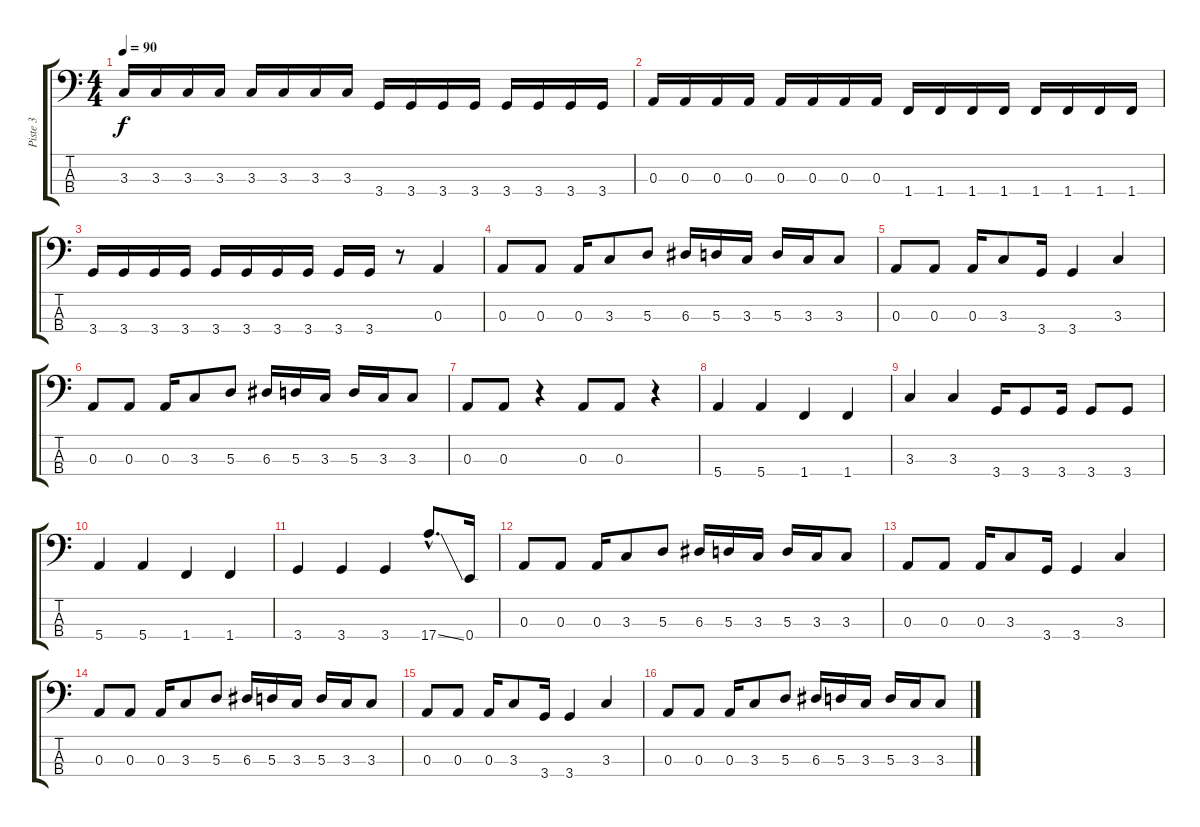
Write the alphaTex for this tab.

\track ("Piste 3" "Piste 3") {instrument electricbasspick}
\staff {score tabs}
\tuning (G2 D2 A1 E1) {hide}
\ts (4 4)
\tempo 90
\clef f4
\ks c
3.3.16{dy f} 3.3.16 3.3.16 3.3.16 3.3.16 3.3.16 3.3.16 3.3.16 3.4.16 3.4.16 3.4.16 3.4.16 3.4.16 3.4.16 3.4.16 3.4.16 |
0.3.16 0.3.16 0.3.16 0.3.16 0.3.16 0.3.16 0.3.16 0.3.16 1.4.16 1.4.16 1.4.16 1.4.16 1.4.16 1.4.16 1.4.16 1.4.16 |
3.4.16 3.4.16 3.4.16 3.4.16 3.4.16 3.4.16 3.4.16 3.4.16 3.4.16 3.4.16 r.8 0.3.4 |
0.3.8 0.3.8 0.3.16 3.3.8 5.3.8 6.3.16 5.3.16 3.3.16 5.3.16 3.3.16 3.3.8 |
0.3.8 0.3.8 0.3.16 3.3.8 3.4.16 3.4.4 3.3.4 |
0.3.8 0.3.8 0.3.16 3.3.8 5.3.8 6.3.16 5.3.16 3.3.16 5.3.16 3.3.16 3.3.8 |
0.3.8 0.3.8 r.4 0.3.8 0.3.8 r.4 |
5.4.4 5.4.4 1.4.4 1.4.4 |
3.3.4 3.3.4 3.4.16 3.4.8 3.4.16 3.4.8 3.4.8 |
5.4.4 5.4.4 1.4.4 1.4.4 |
3.4.4 3.4.4 3.4.4 17.4{ss hac}.8{d} 0.4.16 |
0.3.8 0.3.8 0.3.16 3.3.8 5.3.8 6.3.16 5.3.16 3.3.16 5.3.16 3.3.16 3.3.8 |
0.3.8 0.3.8 0.3.16 3.3.8 3.4.16 3.4.4 3.3.4 |
0.3.8 0.3.8 0.3.16 3.3.8 5.3.8 6.3.16 5.3.16 3.3.16 5.3.16 3.3.16 3.3.8 |
0.3.8 0.3.8 0.3.16 3.3.8 3.4.16 3.4.4 3.3.4 |
0.3.8 0.3.8 0.3.16 3.3.8 5.3.8 6.3.16 5.3.16 3.3.16 5.3.16 3.3.16 3.3.8
